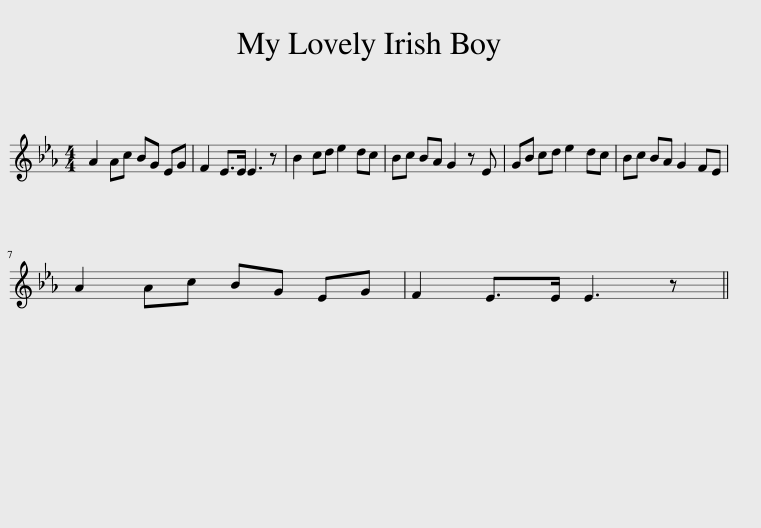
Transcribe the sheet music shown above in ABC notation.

X:1
L:1/8
M:4/4
I:linebreak $
K:Eb
V:1 treble
V:1
 A2 Ac BG EG | F2 E>E E3 z | B2 cd e2 dc | Bc BA G2 z E | GB cd e2 dc | %5
 Bc BA G2 FE |$ A2 Ac BG EG | F2 E>E E3 z || %8
